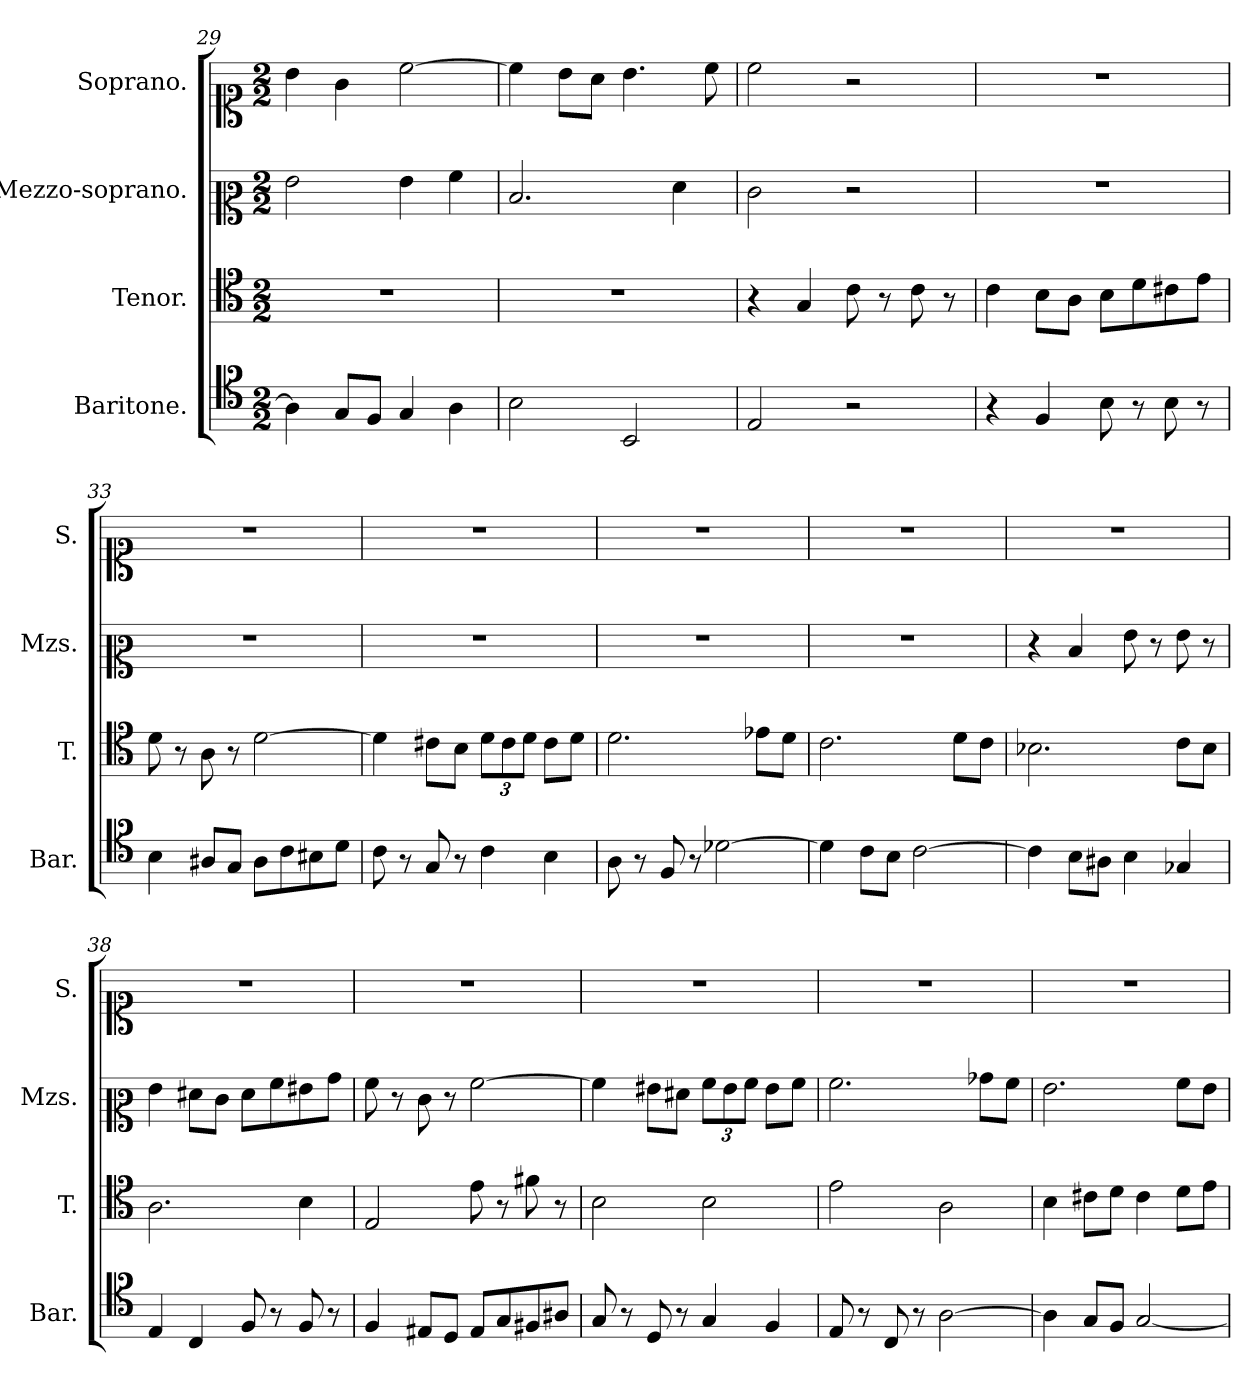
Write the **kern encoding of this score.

**kern	**kern	**kern	**kern
*part4	*part3	*part2	*part1
*staff4	*staff3	*staff2	*staff1
*I"Baritone.	*I"Tenor.	*I"Mezzo-soprano.	*I"Soprano.
*I'Bar.	*I'T.	*I'Mzs.	*I'S.
*clefC5	*clefC4	*clefC2	*clefC1
*k[]	*k[]	*k[]	*k[]
*M2/2	*M2/2	*M2/2	*M2/2
=29	=29	=29	=29
4F\]	1r	2g\	4b\
8E/L	.	.	4g\
8D/J	.	.	.
4E/	.	4g\	[2cc\
4F\	.	4a\	.
=30	=30	=30	=30
2G\	1r	2.d/	4cc\]
.	.	.	8b\L
.	.	.	8a\J
2GG/	.	.	4.b\
.	.	4f\	.
.	.	.	8cc\
=31	=31	=31	=31
2C/	4r	2e\	2cc\
.	4G/	.	.
2r	8c\	2r	2r
.	8r	.	.
.	8c\	.	.
.	8r	.	.
=32	=32	=32	=32
4r	4c\	1r	1r
4D/	8B\L	.	.
.	8A\J	.	.
8G\	8B\L	.	.
8r	8d\	.	.
8G\	8c#X\	.	.
8r	8e\J	.	.
=33	=33	=33	=33
4G\	8d\	1r	1r
.	8r	.	.
8F#X/L	8A\	.	.
8E/J	8r	.	.
8F#\L	[2d\	.	.
8A\	.	.	.
8G#X\	.	.	.
8B\J	.	.	.
=34	=34	=34	=34
8A\	4d\]	1r	1r
8r	.	.	.
8E/	8c#X\L	.	.
8r	8B\J	.	.
*	*Xbrackettup	*	*
4A\	12d\L	.	.
.	12c#\	.	.
.	12d\J	.	.
4G\	8c#\L	.	.
.	8d\J	.	.
=35	=35	=35	=35
8F\	2.d\	1r	1r
8r	.	.	.
8D/	.	.	.
8r	.	.	.
[2B-X\	.	.	.
.	8e-X\L	.	.
.	8d\J	.	.
=36	=36	=36	=36
4B-\]	2.c\	1r	1r
8A\L	.	.	.
8G\J	.	.	.
[2A\	.	.	.
.	8d\L	.	.
.	8c\J	.	.
=37	=37	=37	=37
4A\]	2.B-X\	4r	1r
8G\L	.	4d/	.
8F#X\J	.	.	.
4G\	.	8g\	.
.	.	8r	.
4E-X/	8c\L	8g\	.
.	8B-\J	8r	.
=38	=38	=38	=38
4C/	2.A\	4g\	1r
4AA/	.	8f#X\L	.
.	.	8e\J	.
8D/	.	8f#\L	.
8r	.	8a\	.
8D/	4B\	8g#X\	.
8r	.	8b\J	.
=39	=39	=39	=39
4D/	2E/	8a\	1r
.	.	8r	.
8C#X/L	.	8e\	.
8BB/J	.	8r	.
8C#/L	8e\	[2a\	.
8E/	8r	.	.
8D#X/	8f#X\	.	.
8F#X/J	8r	.	.
=40	=40	=40	=40
8E/	2B\	4a\]	1r
8r	.	.	.
8BB/	.	8g#X\L	.
8r	.	8f#X\J	.
*	*	*Xbrackettup	*
4E/	2B\	12a\L	.
.	.	12g#\	.
.	.	12a\J	.
4D/	.	8g#\L	.
.	.	8a\J	.
=41	=41	=41	=41
8C/	2e\	2.a\	1r
8r	.	.	.
8AA/	.	.	.
8r	.	.	.
[2F\	2A\	.	.
.	.	8b-X\L	.
.	.	8a\J	.
=42	=42	=42	=42
4F\]	4B\	2.g\	1r
8E/L	8c#X\L	.	.
8D/J	8d\J	.	.
[2E/	4c#\	.	.
.	8d\L	8a\L	.
.	8e\J	8g\J	.
=	=	=	=
*-	*-	*-	*-
